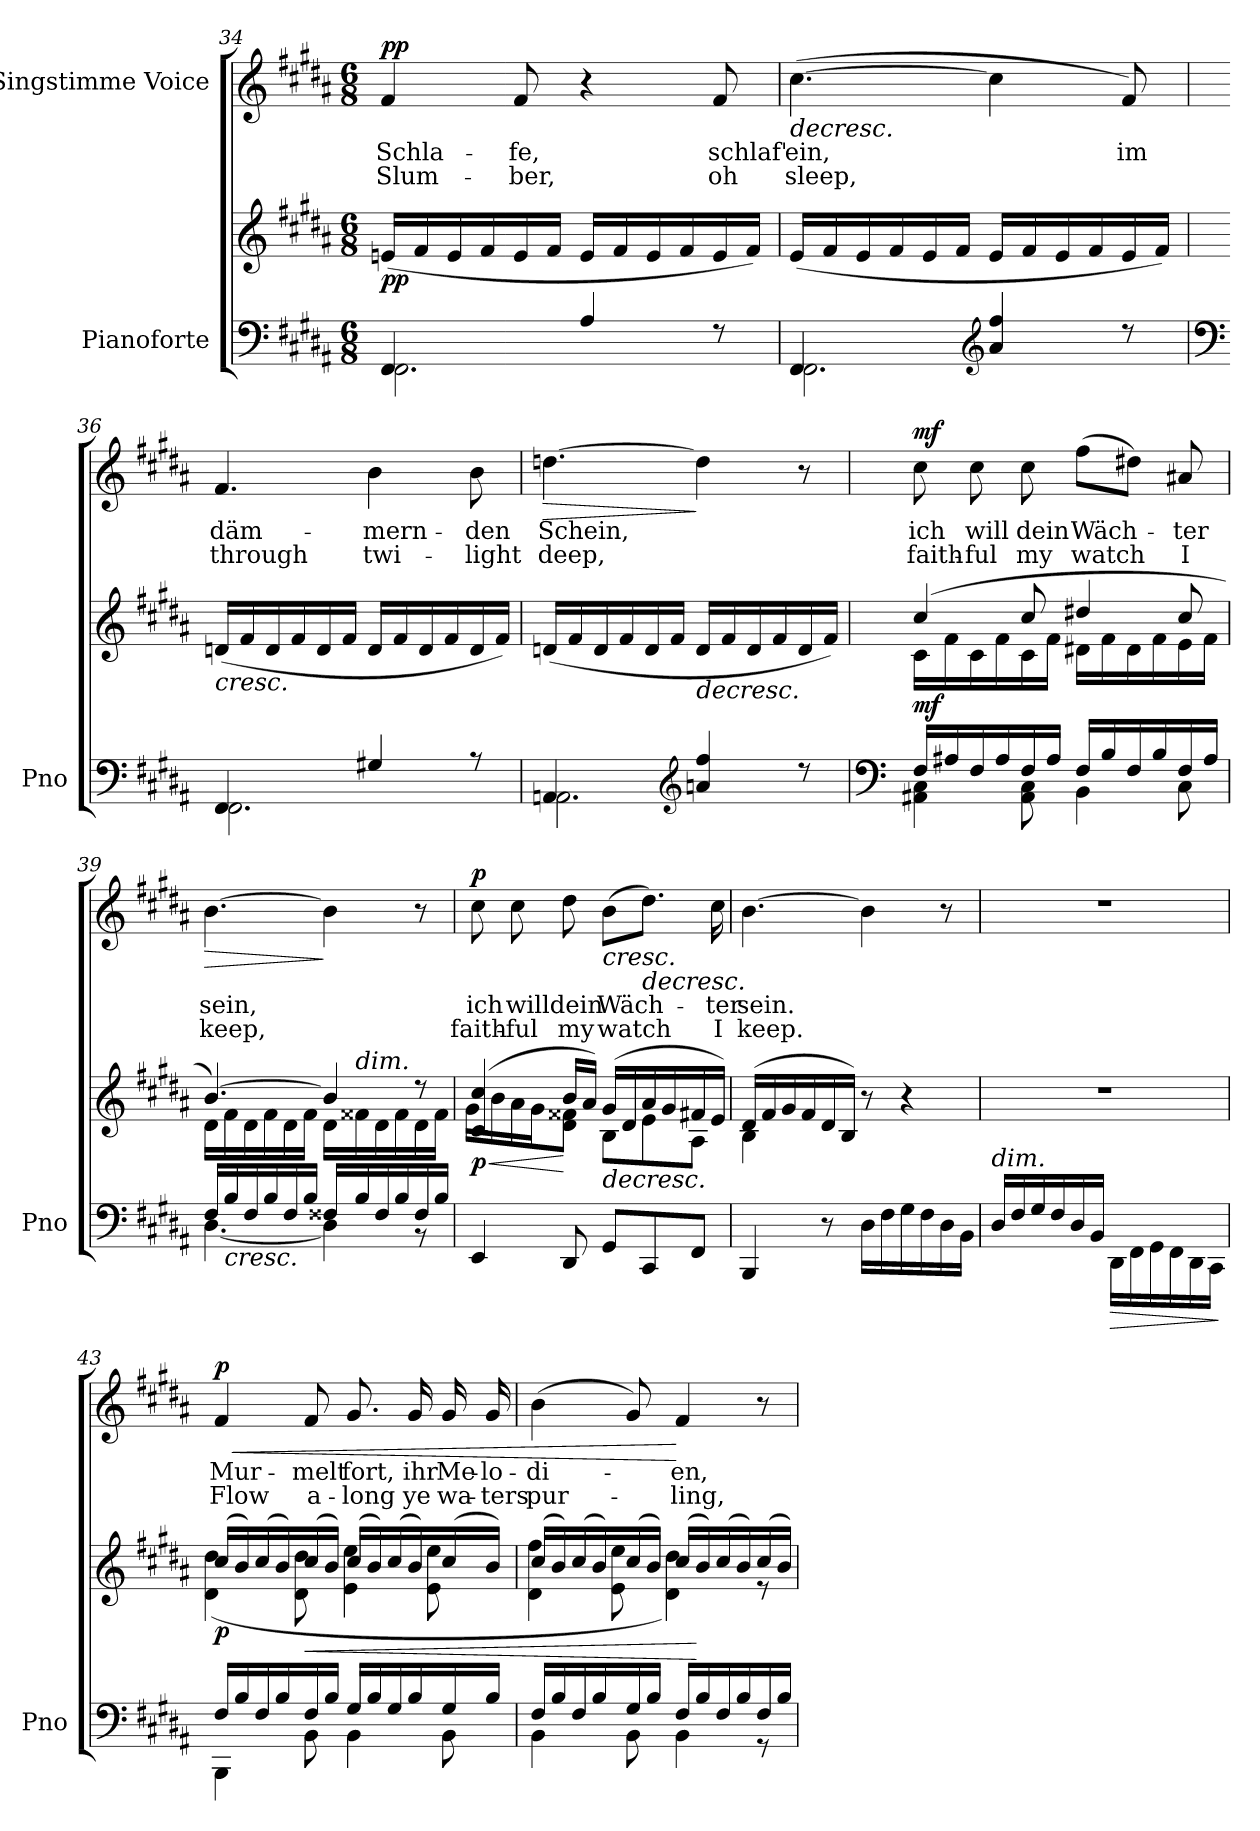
**kern	**kern	**dynam	**kern	**text	**text	**dynam
*part2	*part2	*part2	*part1	*part1	*part1	*part1
*staff3	*staff2	*staff2/3	*staff1	*staff1	*staff1	*staff1
*I"Pianoforte	*	*	*I"Singstimme Voice	*	*	*
*I'Pno	*	*	*	*	*	*
!!LO:LB:g=z
*clefF4	*clefG2	*	*clefG2	*	*	*
*k[f#c#g#d#a#]	*k[f#c#g#d#a#]	*	*k[f#c#g#d#a#]	*	*	*
*M6/8	*M6/8	*	*M6/8	*	*	*
=34	=34	=34	=34	=34	=34	=34
*^	*	*	*	*	*	*
!	!	!	!LO:DY:b	!	!LO:LY:b	!LO:LY:b	!LO:DY:a
4.FF#/	2.FF#\	(16en/LL	pp	4f#/	Schla-	Slum-	pp
.	.	16f#/	.	.	.	.	.
.	.	16e/	.	.	.	.	.
.	.	16f#/	.	.	.	.	.
!	!	!	!	!	!LO:LY:b	!LO:LY:b	!
.	.	16e/	.	8f#/	-fe,	-ber,	.
.	.	16f#/JJ	.	.	.	.	.
4A#/	.	16e/LL	.	4r	.	.	.
.	.	16f#/	.	.	.	.	.
.	.	16e/	.	.	.	.	.
.	.	16f#/	.	.	.	.	.
!	!	!	!	!	!LO:LY:b	!LO:LY:b	!
8r	.	16e/	.	8f#/	schlaf'	oh	.
.	.	16f#/JJ)	.	.	.	.	.
=35	=35	=35	=35	=35	=35	=35	=35
!	!	!	!	!	!LO:LY:b	!LO:LY:b	!LO:HP:b
4.FF#/	2.FF#\	(16e/LL	.	(<[4.cc#\	ein,	sleep,	>
.	.	16f#/	.	.	.	.	.
.	.	16e/	.	.	.	.	.
.	.	16f#/	.	.	.	.	.
.	.	16e/	.	.	.	.	.
.	.	16f#/JJ	.	.	.	.	.
*clefG2	*	*	*	*	*	*	*
4a#/ 4ff#/	.	16e/LL	.	4cc#\]	.	.	.
.	.	16f#/	.	.	.	.	.
.	.	16e/	.	.	.	.	.
.	.	16f#/	.	.	.	.	.
!	!	!	!	!	!LO:LY:b	!	!
8r	.	16e/	.	8f#/)	im	.	.
.	.	16f#/JJ)	.	.	.	.	.
=36	=36	=36	=36	=36	=36	=36	=36
*clefF4	*	*	*	*	*	*	*
!	!	!	!LO:HP:b	!	!LO:LY:b	!LO:LY:b	!
4.FF#/	2.FF#\	(16dn/LL	<	4.f#/	däm-	through	.
.	.	16f#/	.	.	.	.	.
.	.	16d/	.	.	.	.	.
.	.	16f#/	.	.	.	.	.
.	.	16d/	.	.	.	.	.
.	.	16f#/JJ	.	.	.	.	.
!	!	!	!	!	!LO:LY:b	!LO:LY:b	!
4G#X/	.	16d/LL	.	4b\	-mern-	twi-	.
.	.	16f#/	.	.	.	.	.
.	.	16d/	.	.	.	.	.
.	.	16f#/	.	.	.	.	.
!	!	!	!	!	!LO:LY:b	!LO:LY:b	!
8r	.	16d/	.	8b\	-den	-light	.
.	.	16f#/JJ)	.	.	.	.	.
!!LO:LB:g=z
=37	=37	=37	=37	=37	=37	=37	=37
!	!	!	!	!	!LO:LY:b	!LO:LY:b	!LO:HP:b
4.AAn/	2.AA\	(16dn/LL	.	[4.ddn\	Schein,	deep,	>
.	.	16f#/	.	.	.	.	.
.	.	16d/	.	.	.	.	.
.	.	16f#/	.	.	.	.	.
.	.	16d/	.	.	.	.	.
.	.	16f#/JJ	.	.	.	.	.
*clefG2	*	*	*	*	*	*	*
!	!	!	!LO:HP:b	!	!	!	!
4an/ 4ff#/	.	16d/LL	>	4dd\]	.	.	]
.	.	16f#/	.	.	.	.	.
.	.	16d/	.	.	.	.	.
.	.	16f#/	.	.	.	.	.
8r	.	16d/	.	8r	.	.	.
.	.	16f#/JJ)	.	.	.	.	.
*v	*v	*	*	*	*	*	*
.	.	[	.	.	.	.
!!LO:PB:g=z
=38	=38	=38	=38	=38	=38	=38
*clefF4	*	*	*	*	*	*
*^	*^	*	*	*	*	*
!	!	!	!	!LO:DY:b	!	!LO:LY:b	!LO:LY:b	!LO:DY:a
16F#/LL	4AA#X\ 4C#\	(4cc#/	16c#\LL	mf	8cc#\	ich	faith-	mf
16A#X/	.	.	16f#\	.	.	.	.	.
!	!	!	!	!	!	!LO:LY:b	!LO:LY:b	!
16F#/	.	.	16c#\	.	8cc#\	will	-ful	.
16A#/	.	.	16f#\	.	.	.	.	.
!	!	!	!	!	!	!LO:LY:b	!LO:LY:b	!
16F#/	8AA#\ 8C#\	8cc#/	16c#\	.	8cc#\	dein	my	.
16A#/JJ	.	.	16f#\JJ	.	.	.	.	.
!	!	!	!	!	!	!LO:LY:b	!LO:LY:b	!
16F#/LL	4BB\	4dd#X/	16d#X\LL	.	(8ff#\L	Wäch-	watch	.
16B/	.	.	16f#\	.	.	.	.	.
16F#/	.	.	16d#\	.	8dd#X\J)	.	.	.
16B/	.	.	16f#\	.	.	.	.	.
!	!	!	!	!	!	!LO:LY:b	!LO:LY:b	!
16F#/	8C#\	8cc#/	16e\	.	8a#X/	-ter	I	.
16A#/JJ	.	.	16f#\JJ	.	.	.	.	.
=39	=39	=39	=39	=39	=39	=39	=39	=39
!	!	!	!	!	!	!LO:LY:b	!LO:LY:b	!LO:HP:b
16F#/LL	[4.D#\	[4.b/)	16d#\LL	.	[4.b\	sein,	keep,	>
!	!	!	!	!LO:HP:b=2	!	!	!	!
16B/	.	.	16f#\	<	.	.	.	.
16F#/	.	.	16d#\	.	.	.	.	.
16B/	.	.	16f#\	.	.	.	.	.
16F#/	.	.	16d#\	.	.	.	.	.
16B/JJ	.	.	16f#\JJ	.	.	.	.	.
16F##X/LL	4D#\]	4b/]	16d#\LL	]	4b\]	.	.	]
!	!	!	!LO:TX:a:i:t=dim.	!	!	!	!	!
16B/	.	.	16f##X\	.	.	.	.	.
16F##/	.	.	16d#\	.	.	.	.	.
16B/	.	.	16f##\	.	.	.	.	.
16F##/	8r	8r	16d#\	.	8r	.	.	.
16B/JJ	.	.	16f##\JJ	.	.	.	.	.
*v	*v	*	*	*	*	*	*	*
=40	=40	=40	=40	=40	=40	=40	=40
!	!	!	!LO:HP:b	!	!LO:LY:b	!LO:LY:b	!
!	!	!	!LO:DY:n=1:b	!	!	!	!LO:DY:a
4EE/	(4c#/ 4cc#/	16g#\LL	< p	8cc#\	ich	faith-	p
.	.	16b\	.	.	.	.	.
!	!	!	!	!	!LO:LY:b	!LO:LY:b	!
.	.	16a#\	.	8cc#\	will	-ful	.
.	.	16g#\J	.	.	.	.	.
!	!	!	!	!	!LO:LY:b	!LO:LY:b	!
8DD#/	16b/LL	8d#\ 8f##X\J	[	8dd#\	dein	my	.
.	16a#/JJ)	.	.	.	.	.	.
!	!	!	!LO:HP:b	!	!LO:LY:b	!LO:LY:b	!LO:HP:b
8GG#/L	(16g#/LL	8B\L	>	(8b\L	Wäch-	watch	<
.	16d#/	.	.	.	.	.	.
!	!	!	!	!	!	!	!LO:HP:n=1:b
8CC#/	16a#/	8e\	.	8.dd#\J)	.	.	] >
.	16g#/	.	.	.	.	.	.
8FF#/J	16f#X/	8A#\J	[	.	.	.	.
!	!	!	!	!	!LO:LY:b	!LO:LY:b	!
.	16e/JJ)	.	.	16cc#\	-ter	I	[
!!LO:LB:g=z
=41	=41	=41	=41	=41	=41	=41	=41
!	!	!	!	!	!LO:LY:b	!LO:LY:b	!
4BBB/	(16d#/LL	4B\	.	[4.b\	sein.	keep.	.
.	16f#/	.	.	.	.	.	.
.	16g#/	.	.	.	.	.	.
.	16f#/	.	.	.	.	.	.
8r	16d#/	2ryy	.	.	.	.	.
.	16B/JJ)	.	.	.	.	.	.
16D#\LL	8r	.	.	4b\]	.	.	.
16F#\	.	.	.	.	.	.	.
16G#\	4r	.	.	.	.	.	.
16F#\	.	.	.	.	.	.	.
16D#\	.	.	.	8r	.	.	.
16BB\JJ	.	.	.	.	.	.	.
*	*v	*v	*	*	*	*	*
=42	=42	=42	=42	=42	=42	=42
!LO:TX:a:i:t=dim.	!	!	!	!	!	!
16D#/LL	2.r	.	2.r	.	.	.
16F#/	.	.	.	.	.	.
16G#/	.	.	.	.	.	.
16F#/	.	.	.	.	.	.
16D#/	.	.	.	.	.	.
16BB/JJ	.	.	.	.	.	.
!	!	!LO:HP:b=2	!	!	!	!
16DD#\LL	.	>	.	.	.	.
16FF#\	.	.	.	.	.	.
16GG#\	.	.	.	.	.	.
16FF#\	.	.	.	.	.	.
16DD#\	.	.	.	.	.	.
16CC#\JJ	.	.	.	.	.	.
.	.	]	.	.	.	.
=43	=43	=43	=43	=43	=43	=43
*^	*^	*	*	*	*	*
!	!	!	!	!LO:DY:b	!	!LO:LY:b	!LO:LY:b	!LO:HP:b
!	!	!	!	!	!	!	!	!LO:DY:n=1:a
16F#/LL	4BBB\	(<16cc#/LL	(4d#\ 4dd#\	p	4f#/	Mur-	Flow	< p
16B/	.	16b/)	.	.	.	.	.	.
16F#/	.	(<16cc#/	.	.	.	.	.	.
16B/	.	16b/)	.	.	.	.	.	.
!	!	!	!	!LO:HP:b	!	!LO:LY:b	!LO:LY:b	!
16F#/	8BB\	(<16cc#/	8d#\ 8dd#\	<	8f#/	-melt	a-	.
16B/JJ	.	16b/JJ)	.	.	.	.	.	.
!	!	!	!	!	!	!LO:LY:b	!LO:LY:b	!
16G#/LL	4BB\	(<16cc#/LL	4e\ 4ee\	.	8.g#/	fort,	-long	.
16B/	.	16b/)	.	.	.	.	.	.
16G#/	.	(<16cc#/	.	.	.	.	.	.
!	!	!	!	!	!	!LO:LY:b	!LO:LY:b	!
16B/	.	16b/)	.	.	16g#/	ihr	ye	]
!	!	!	!	!	!	!LO:LY:b	!LO:LY:b	!
16G#/	8BB\	(<16cc#/	8e\ 8ee\	]	16g#/	Me-	wa-	.
!	!	!	!	!	!	!LO:LY:b	!LO:LY:b	!
16B/JJ	.	16b/JJ)	.	.	16g#/	-lo-	-ters	.
!!LO:LB:g=z
=44	=44	=44	=44	=44	=44	=44	=44	=44
!	!	!	!	!	!	!LO:LY:b	!LO:LY:b	!
16F#/LL	4BB\	(<16cc#/LL	4d#\ 4ff#\	.	(4b\	-di-	pur-	.
16B/	.	16b/)	.	.	.	.	.	.
16F#/	.	(<16cc#/	.	.	.	.	.	.
16B/	.	16b/)	.	.	.	.	.	.
16G#/	8BB\	(<16cc#/	8e\ 8ee\	.	8g#/)	.	.	.
16B/JJ	.	16b/JJ)	.	.	.	.	.	.
!	!	!	!	!	!	!LO:LY:b	!LO:LY:b	!
16F#/LL	4BB\	(<16cc#/LL	4d#\ 4dd#\)	.	4f#/	-en,	-ling,	[
16B/	.	16b/)	.	[	.	.	.	.
16F#/	.	(<16cc#/	.	.	.	.	.	.
16B/	.	16b/)	.	.	.	.	.	.
16F#/	8r	(<16cc#/	8r	.	8r	.	.	.
16B/JJ	.	16b/JJ)	.	.	.	.	.	.
*v	*v	*	*	*	*	*	*	*
*	*v	*v	*	*	*	*	*
=	=	=	=	=	=	=
*-	*-	*-	*-	*-	*-	*-
